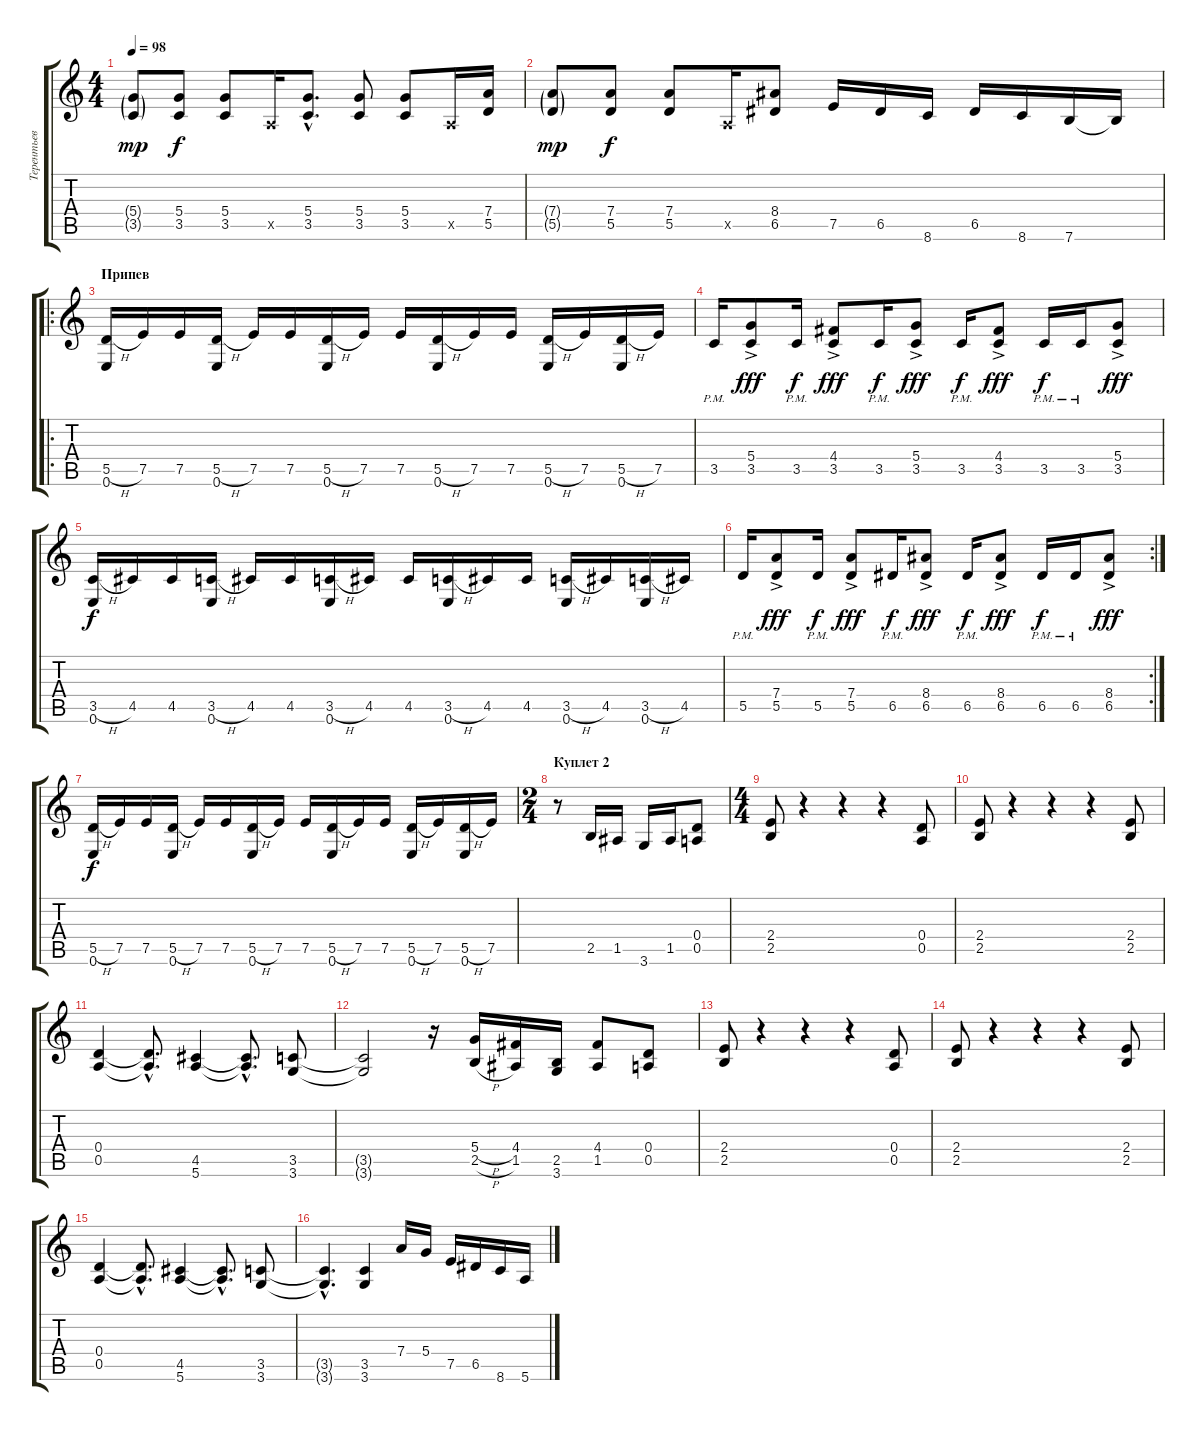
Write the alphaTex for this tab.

\track ("Терентьев" "Терентьев") {instrument distortionguitar}
\staff {score tabs}
\tuning (E4 B3 G3 D3 A2 E2) {hide}
\ts (4 4)
\tempo 98
\clef g2
\ks c
(5.4{g} 3.5{g}).8{dy mp} (5.4 3.5).8{dy f} (5.4 3.5).8 0.5{x}.16 (5.4{hac} 3.5{hac}).8{d} (5.4 3.5).8 (5.4 3.5).8 0.5{x}.16 (7.4 5.5).16 |
(7.4{g} 5.5{g}).8{dy mp} (7.4 5.5).8{dy f} (7.4 5.5).8 0.5{x}.16 (8.4 6.5).8 7.5.16 6.5.16 8.6.16 6.5.16 8.6.16 7.6.16 7.6{t}.16 |
\ro
\section ("" "Припев")
(5.5{h} 0.6).16 7.5.16 7.5.16 (5.5{h} 0.6).16 7.5.16 7.5.16 (5.5{h} 0.6).16 7.5.16 7.5.16 (5.5{h} 0.6).16 7.5.16 7.5.16 (5.5{h} 0.6).16 7.5.16 (5.5{h} 0.6).16 7.5.16 |
3.5{pm}.16 (5.4 3.5{ac}).8{dy fff} 3.5{pm}.16{dy f} (4.4 3.5{ac}).8{dy fff} 3.5{pm}.16{dy f} (5.4 3.5{ac}).8{dy fff} 3.5{pm}.16{dy f} (4.4 3.5{ac}).8{dy fff} 3.5{pm}.16{dy f} 3.5{pm}.16 (5.4 3.5{ac}).8{dy fff} |
(3.5{h} 0.6).16{dy f} 4.5.16 4.5.16 (3.5{h} 0.6).16 4.5.16 4.5.16 (3.5{h} 0.6).16 4.5.16 4.5.16 (3.5{h} 0.6).16 4.5.16 4.5.16 (3.5{h} 0.6).16 4.5.16 (3.5{h} 0.6).16 4.5.16 |
\rc 2
5.5{pm}.16 (7.4 5.5{ac}).8{dy fff} 5.5{pm}.16{dy f} (7.4 5.5{ac}).8{dy fff} 6.5{pm}.16{dy f} (8.4 6.5{ac}).8{dy fff} 6.5{pm}.16{dy f} (8.4 6.5{ac}).8{dy fff} 6.5{pm}.16{dy f} 6.5{pm}.16 (8.4 6.5{ac}).8{dy fff} |
(5.5{h} 0.6).16{dy f} 7.5.16 7.5.16 (5.5{h} 0.6).16 7.5.16 7.5.16 (5.5{h} 0.6).16 7.5.16 7.5.16 (5.5{h} 0.6).16 7.5.16 7.5.16 (5.5{h} 0.6).16 7.5.16 (5.5{h} 0.6).16 7.5.16 |
\ts (2 4)
\section ("" "Куплет 2")
r.8 2.5.16 1.5.16 3.6.16 1.5.16 (0.4 0.5).8 |
\ts (4 4)
(2.4 2.5).8 r.4 r.4 r.4 (0.4 0.5).8 |
(2.4 2.5).8 r.4 r.4 r.4 (2.4 2.5).8 |
(0.4 0.5).4 (0.4{hac t} 0.5{hac t}).8{d} (4.5 5.6).4 (4.5{hac t} 5.6{hac t}).8{d} (3.5 3.6).8 |
(3.5{t} 3.6{t}).2 r.16 (5.4{h} 2.5{h}).16 (4.4 1.5).16 (2.5 3.6).16 (4.4 1.5).8 (0.4 0.5).8 |
(2.4 2.5).8 r.4 r.4 r.4 (0.4 0.5).8 |
(2.4 2.5).8 r.4 r.4 r.4 (2.4 2.5).8 |
(0.4 0.5).4 (0.4{hac t} 0.5{hac t}).8{d} (4.5 5.6).4 (4.5{hac t} 5.6{hac t}).8{d} (3.5 3.6).8 |
(3.5{hac t} 3.6{hac t}).4{d} (3.5 3.6).4 7.4.16 5.4.16 7.5.16 6.5.16 8.6.16 5.6.16
